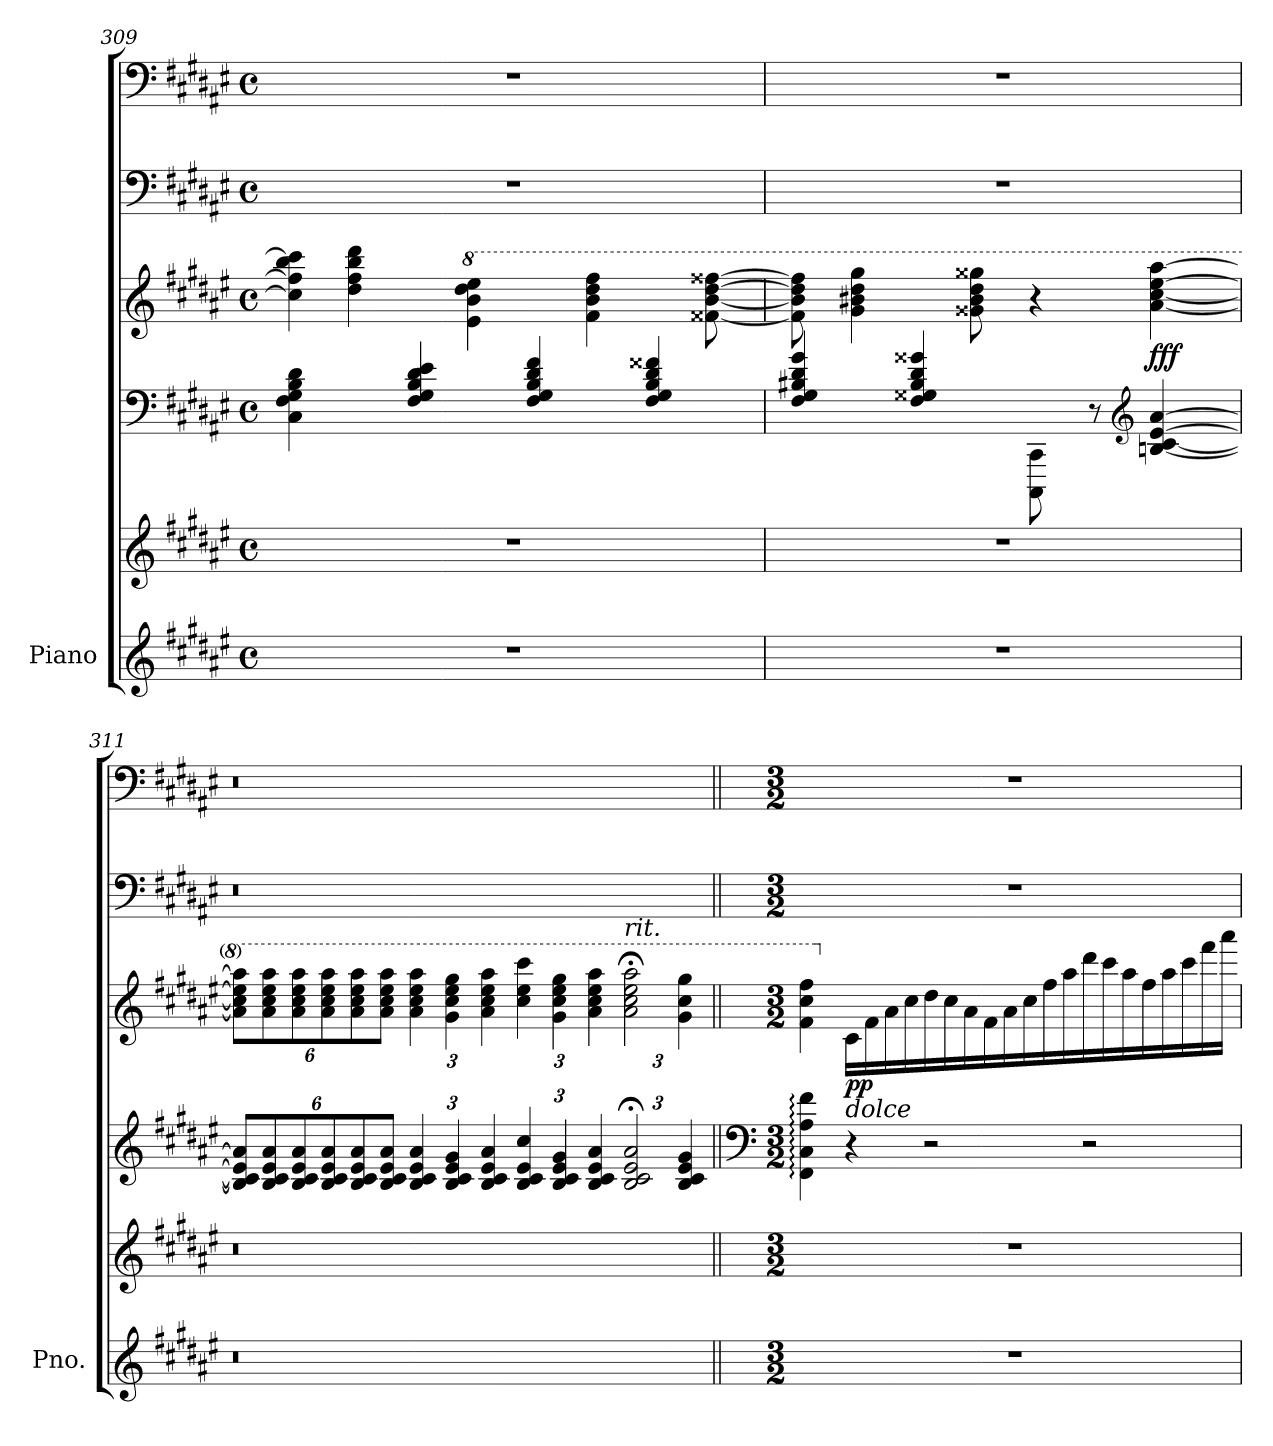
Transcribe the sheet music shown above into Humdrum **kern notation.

**kern	**kern	**kern	**kern	**kern	**kern	**dynam
*part1	*part1	*part1	*part1	*part1	*part1	*part1
*staff6	*staff5	*staff4	*staff3	*staff2	*staff1	*staff1/2/3/4/5/6
*I"Piano	*	*	*	*	*	*
*I'Pno.	*	*	*	*	*	*
*clefG2	*clefG2	*clefF4	*clefG2	*clefF4	*clefF4	*
*k[f#c#g#d#a#e#]	*k[f#c#g#d#a#e#]	*k[f#c#g#d#a#e#]	*k[f#c#g#d#a#e#]	*k[f#c#g#d#a#e#]	*k[f#c#g#d#a#e#]	*
*M4/4	*M4/4	*M4/4	*M4/4	*M4/4	*M4/4	*
*met(c)	*met(c)	*met(c)	*met(c)	*met(c)	*met(c)	*
=309	=309	=309	=309	=309	=309	=309
1r	1r	4C#\ 4F#\ 4G#\ 4B\ 4d#\	8cc##\] 8ff#\] 8bb\ 8ccc##\]J	1r	1r	.
.	.	.	4dd#\ 4ff#\ 4bb\ 4ddd#\	.	.	.
.	.	4F#/ 4G#/ 4B/ 4d#/ 4e#/	.	.	.	.
*	*	*	*8va	*	*	*
.	.	.	4ee#\ 4bb\ 4ddd#\ 4eee#\	.	.	.
.	.	4F#/ 4G#/ 4B/ 4d#/ 4f#/	.	.	.	.
.	.	.	4ff#\ 4bb\ 4ddd#\ 4fff#\	.	.	.
.	.	4F#/ 4G#/ 4B/ 4d#/ 4f##X/	.	.	.	.
.	.	.	[8ff##X\ [8bb\ [8ddd#\ [8fff##X\	.	.	.
=310	=310	=310	=310	=310	=310	=310
1r	1r	4F#/ 4G#/ 4B#X/ 4d#/ 4g#/	8ff##\] 8bb\] 8ddd#\] 8fff##\]	1r	1r	.
.	.	.	4gg#\ 4bb#X\ 4ddd#\ 4ggg#\	.	.	.
.	.	4F#/ 4G##X/ 4B#/ 4d#/ 4g##X/	.	.	.	.
.	.	.	8gg##X\ 8bb#\ 8ddd#\ 8ggg##X\	.	.	.
.	.	8CCC#\ 8CC#\	4r	.	.	.
.	.	8r	.	.	.	.
*	*	*clefG2	*	*	*	*
!	!	!	!	!	!	!LO:DY:b=3
.	.	[4Bn/ [4c#/ [4e#/ [4a#/	[4aa#\ [4ccc#\ [4eee#\ [4aaa#\	.	.	fff
!!LO:LB:g=z
=311	=311	=311	=311	=311	=311	=311
*	*	*Xbrackettup	*Xbrackettup	*	*	*
0r	0r	12B/] 12c#/] 12e#/] 12a#/]L	12aa#\] 12ccc#\] 12eee#\] 12aaa#\]L	0r	0r	.
.	.	12B/ 12c#/ 12e#/ 12a#/	12aa#\ 12ccc#\ 12eee#\ 12aaa#\	.	.	.
.	.	12B/ 12c#/ 12e#/ 12a#/	12aa#\ 12ccc#\ 12eee#\ 12aaa#\	.	.	.
.	.	12B/ 12c#/ 12e#/ 12a#/	12aa#\ 12ccc#\ 12eee#\ 12aaa#\	.	.	.
.	.	12B/ 12c#/ 12e#/ 12a#/	12aa#\ 12ccc#\ 12eee#\ 12aaa#\	.	.	.
.	.	12B/ 12c#/ 12e#/ 12a#/J	12aa#\ 12ccc#\ 12eee#\ 12aaa#\J	.	.	.
.	.	6B/ 6c#/ 6e#/ 6a#/	6aa#\ 6ccc#\ 6eee#\ 6aaa#\	.	.	.
.	.	6B/ 6c#/ 6e#/ 6g#/	6gg#\ 6ccc#\ 6eee#\ 6ggg#\	.	.	.
.	.	6B/ 6c#/ 6e#/ 6a#/	6aa#\ 6ccc#\ 6eee#\ 6aaa#\	.	.	.
.	.	6B/ 6c#/ 6e#/ 6cc#/	6ccc#\ 6eee#\ 6cccc#\	.	.	.
.	.	6B/ 6c#/ 6e#/ 6g#/	6gg#\ 6ccc#\ 6eee#\ 6ggg#\	.	.	.
.	.	6B/ 6c#/ 6e#/ 6a#/	6aa#\ 6ccc#\ 6eee#\ 6aaa#\	.	.	.
!	!	!	!LO:TX:a:i:t=rit.	!	!	!
.	.	3B/;< 3c#/;< 3e#/;< 3a#/;<	3aa#\;< 3ccc#\;< 3eee#\;< 3aaa#\;<	.	.	.
.	.	6B/ 6c#/ 6e#/ 6g#/	6gg#\ 6ccc#\ 6ggg#\	.	.	.
=312||	=312||	=312||	=312||	=312||	=312||	=312||
*	*	*clefF4	*	*	*	*
*M3/2	*M3/2	*M3/2	*M3/2	*M3/2	*M3/2	*
1.r	1.r	4FF#\: 4C#\: 4A#\: 4f#\:	4ff#\ 4ccc#\ 4fff#\	1.r	1.r	.
*	*	*	*X8va	*	*	*
!	!	!LO:TX:a:i:t=dolce	!	!	!	!
!	!	!	!	!	!	!LO:DY:b=3
.	.	4r	16c#\LL	.	.	pp
.	.	.	16f#\	.	.	.
.	.	.	16a#\	.	.	.
.	.	.	16cc#\	.	.	.
.	.	2r	16dd#\	.	.	.
.	.	.	16cc#\	.	.	.
.	.	.	16a#\	.	.	.
.	.	.	16f#\	.	.	.
.	.	.	16a#\	.	.	.
.	.	.	16cc#\	.	.	.
.	.	.	16ff#\	.	.	.
.	.	.	16aa#\	.	.	.
.	.	2r	16ddd#\	.	.	.
.	.	.	16ccc#\	.	.	.
.	.	.	16aa#\	.	.	.
.	.	.	16ff#\	.	.	.
.	.	.	16aa#\	.	.	.
.	.	.	16ccc#\	.	.	.
.	.	.	16fff#\	.	.	.
.	.	.	16aaa#\JJ	.	.	.
=	=	=	=	=	=	=
*-	*-	*-	*-	*-	*-	*-
